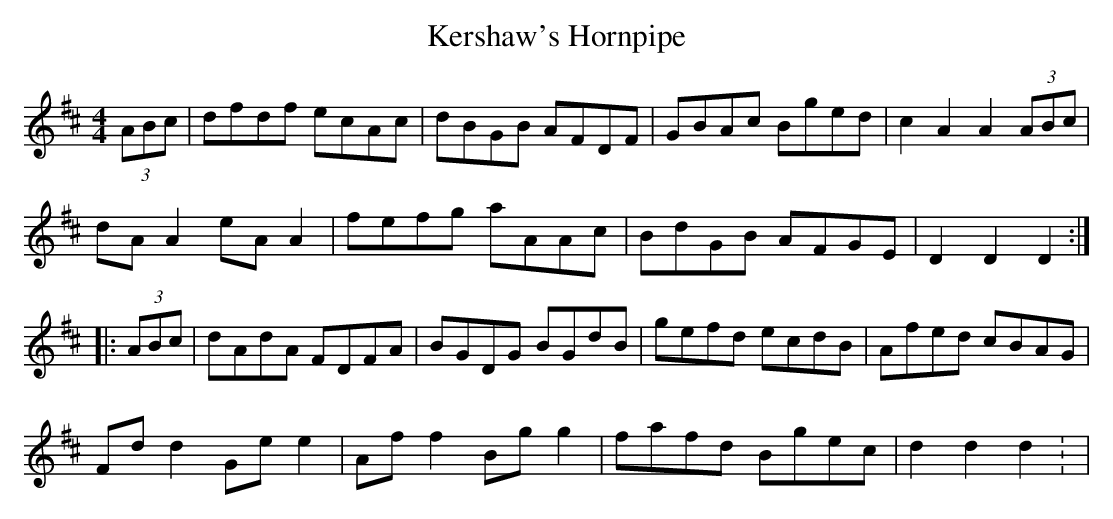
X:1
T:Kershaw's Hornpipe
M:4/4
L:1/8
K:D
(3ABc | dfdf ecAc | dBGB AFDF |  GBAc Bged | c2 A2 A2 (3ABc |
dA A2 eA A2 | fefg aAAc | BdGB AFGE | D2 D2 D2 :|
|: (3ABc| dAdA FDFA | BGDG BGdB | gefd ecdB | Afed cBAG |
Fd d2 Ge e2| Af f2 Bg g2 | fafd Bgec | d2 d2 d2 : |
